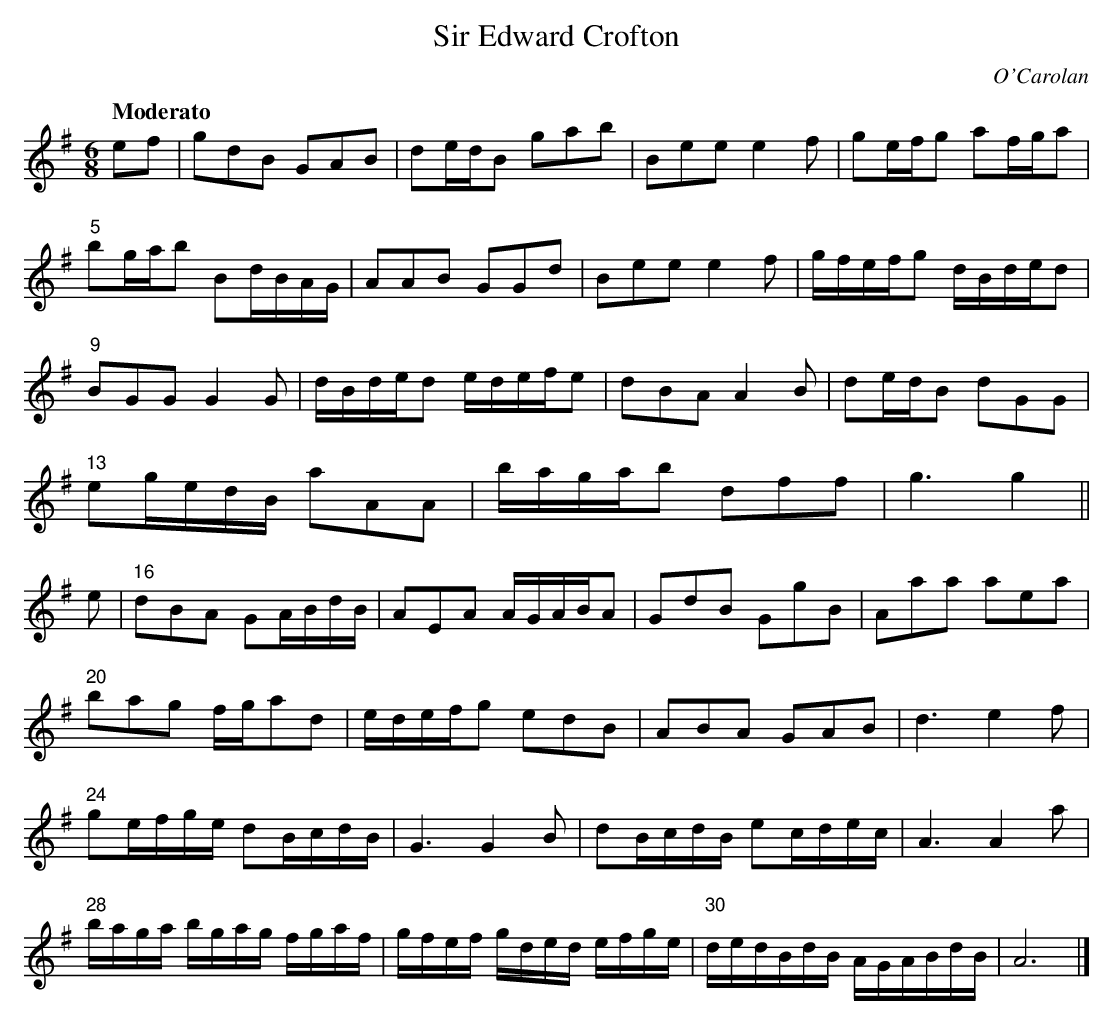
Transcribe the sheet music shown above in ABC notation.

X:1
T:Sir Edward Crofton
C:O'Carolan
Q:110
Q:"Moderato"
M:6/8
L:1/8
K:G
ef|gdB GAB|de/d/B gab|Bee e2f|ge/f/g af/g/a|
"5"bg/a/b Bd/B/A/G/|AAB GGd|Bee e2f|g/f/e/f/g d/B/d/e/d|
"9"BGG G2G|d/B/d/e/d e/d/e/f/e|dBA A2B|de/d/B dGG|
"13"eg/e/d/B/ aAA|b/a/g/a/b dff|g3 g2||
e|"16"dBA GA/B/d/B/|AEA A/G/A/B/A|GdB GgB|Aaa aea|
"20"bag f/g/ad|e/d/e/f/g edB|ABA GAB|d3 e2f|
"24"ge/f/g/e/ dB/c/d/B/|G3 G2B|dB/c/d/B/ ec/d/e/c/|A3 A2a|
"28"b/a/g/a/ b/g/a/g/ f/g/a/f/|g/f/e/f/ g/d/e/d/ e/f/g/e/|"30"d/e/d/B/d/B/ A/G/A/B/d/B/|A6|]
